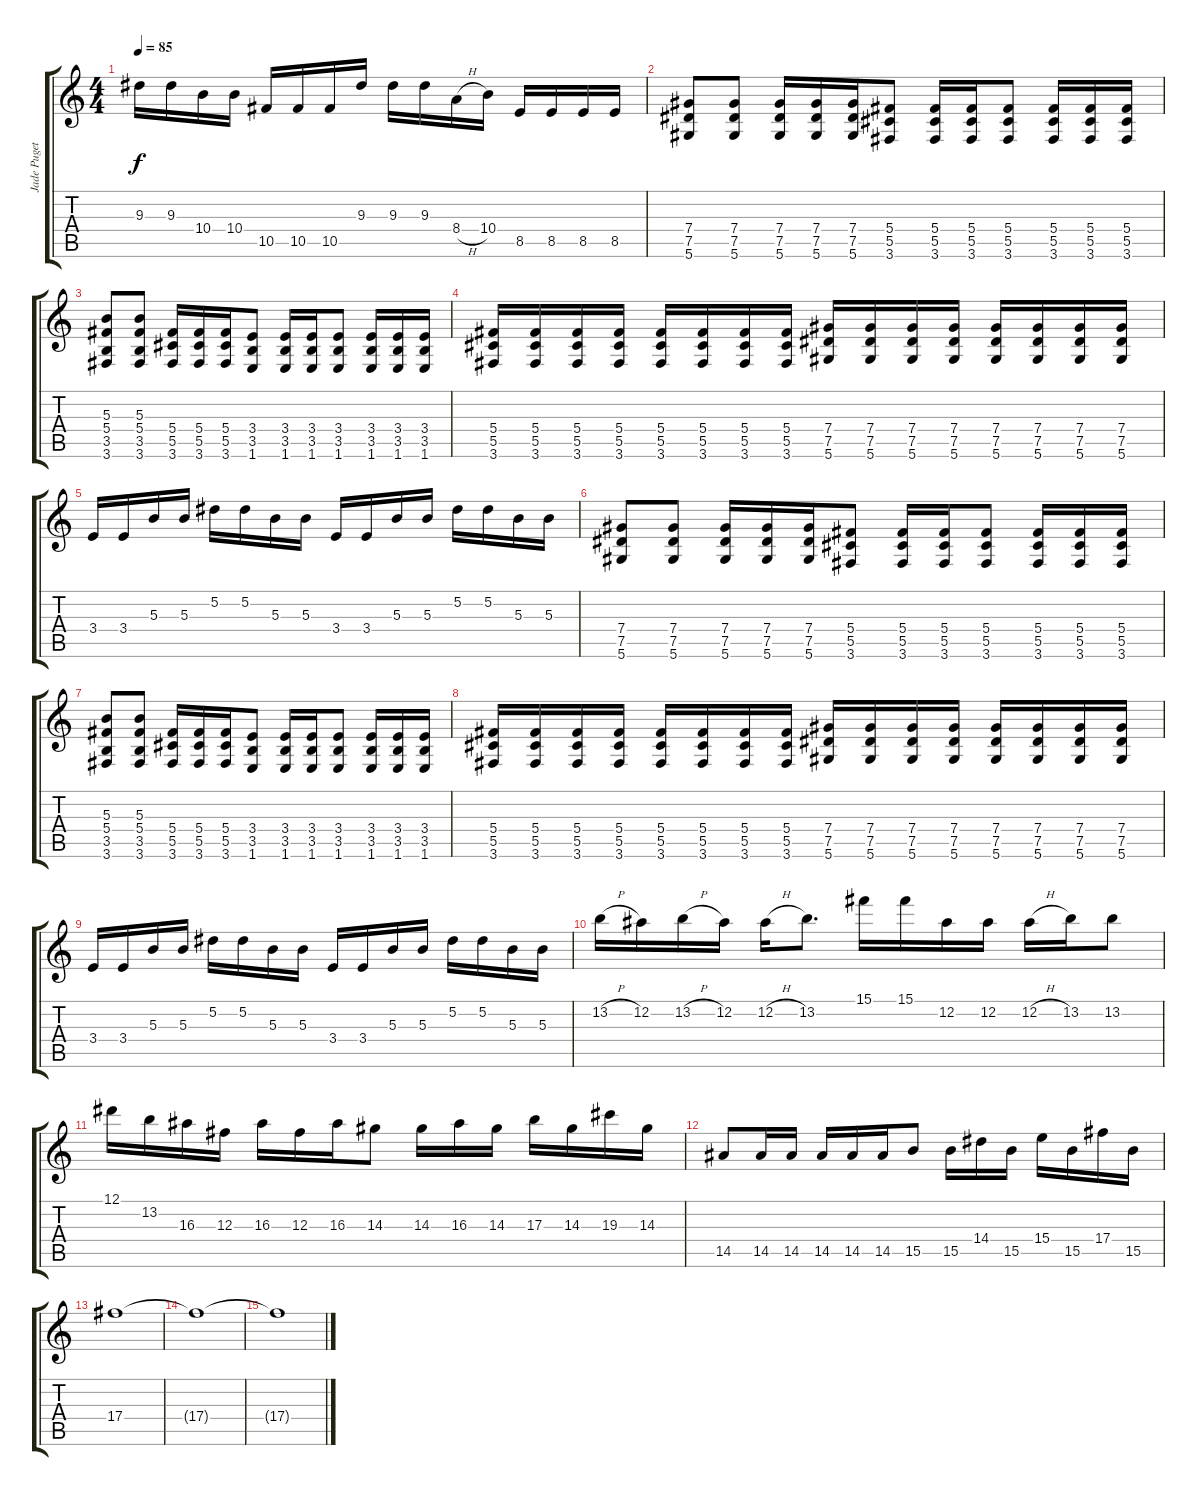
\track ("Jade Puget" "Jade Puget") {instrument acousticguitarsteel}
\staff {score tabs}
\tuning (Eb4 Bb3 Gb3 Db3 Ab2 Eb2) {hide}
\ts (4 4)
\tempo 85
\clef g2
\ks c
9.3.16{dy f} 9.3.16 10.4.16 10.4.16 10.5.16 10.5.16 10.5.16 9.3.16 9.3.16 9.3.16 8.4{h}.16 10.4.16 8.5.16 8.5.16 8.5.16 8.5.16 |
(7.4 7.5 5.6).8 (7.4 7.5 5.6).8 (7.4 7.5 5.6).16 (7.4 7.5 5.6).16 (7.4 7.5 5.6).16 (5.4 5.5 3.6).8 (5.4 5.5 3.6).16 (5.4 5.5 3.6).16 (5.4 5.5 3.6).8 (5.4 5.5 3.6).16 (5.4 5.5 3.6).16 (5.4 5.5 3.6).16 |
(5.3 5.4 3.5 3.6).8 (5.3 5.4 3.5 3.6).8 (5.4 5.5 3.6).16 (5.4 5.5 3.6).16 (5.4 5.5 3.6).16 (3.4 3.5 1.6).8 (3.4 3.5 1.6).16 (3.4 3.5 1.6).16 (3.4 3.5 1.6).8 (3.4 3.5 1.6).16 (3.4 3.5 1.6).16 (3.4 3.5 1.6).16 |
(5.4 5.5 3.6).16 (5.4 5.5 3.6).16 (5.4 5.5 3.6).16 (5.4 5.5 3.6).16 (5.4 5.5 3.6).16 (5.4 5.5 3.6).16 (5.4 5.5 3.6).16 (5.4 5.5 3.6).16 (7.4 7.5 5.6).16 (7.4 7.5 5.6).16 (7.4 7.5 5.6).16 (7.4 7.5 5.6).16 (7.4 7.5 5.6).16 (7.4 7.5 5.6).16 (7.4 7.5 5.6).16 (7.4 7.5 5.6).16 |
3.4.16 3.4.16 5.3.16 5.3.16 5.2.16 5.2.16 5.3.16 5.3.16 3.4.16 3.4.16 5.3.16 5.3.16 5.2.16 5.2.16 5.3.16 5.3.16 |
(7.4 7.5 5.6).8 (7.4 7.5 5.6).8 (7.4 7.5 5.6).16 (7.4 7.5 5.6).16 (7.4 7.5 5.6).16 (5.4 5.5 3.6).8 (5.4 5.5 3.6).16 (5.4 5.5 3.6).16 (5.4 5.5 3.6).8 (5.4 5.5 3.6).16 (5.4 5.5 3.6).16 (5.4 5.5 3.6).16 |
(5.3 5.4 3.5 3.6).8 (5.3 5.4 3.5 3.6).8 (5.4 5.5 3.6).16 (5.4 5.5 3.6).16 (5.4 5.5 3.6).16 (3.4 3.5 1.6).8 (3.4 3.5 1.6).16 (3.4 3.5 1.6).16 (3.4 3.5 1.6).8 (3.4 3.5 1.6).16 (3.4 3.5 1.6).16 (3.4 3.5 1.6).16 |
(5.4 5.5 3.6).16 (5.4 5.5 3.6).16 (5.4 5.5 3.6).16 (5.4 5.5 3.6).16 (5.4 5.5 3.6).16 (5.4 5.5 3.6).16 (5.4 5.5 3.6).16 (5.4 5.5 3.6).16 (7.4 7.5 5.6).16 (7.4 7.5 5.6).16 (7.4 7.5 5.6).16 (7.4 7.5 5.6).16 (7.4 7.5 5.6).16 (7.4 7.5 5.6).16 (7.4 7.5 5.6).16 (7.4 7.5 5.6).16 |
3.4.16 3.4.16 5.3.16 5.3.16 5.2.16 5.2.16 5.3.16 5.3.16 3.4.16 3.4.16 5.3.16 5.3.16 5.2.16 5.2.16 5.3.16 5.3.16 |
13.2{h}.16 12.2.16 13.2{h}.16 12.2.16 12.2{h}.16 13.2.8{d} 15.1.16 15.1.16 12.2.16 12.2.16 12.2{h}.16 13.2.16 13.2.8 |
12.1.16 13.2.16 16.3.16 12.3.16 16.3.16 12.3.16 16.3.16 14.3.8 14.3.16 16.3.16 14.3.16 17.3.16 14.3.16 19.3.16 14.3.16 |
14.5.8 14.5.16 14.5.16 14.5.16 14.5.16 14.5.16 15.5.8 15.5.16 14.4.16 15.5.16 15.4.16 15.5.16 17.4.16 15.5.16 |
17.4.1{volume 0} |
17.4{t}.1 |
17.4{t}.1
